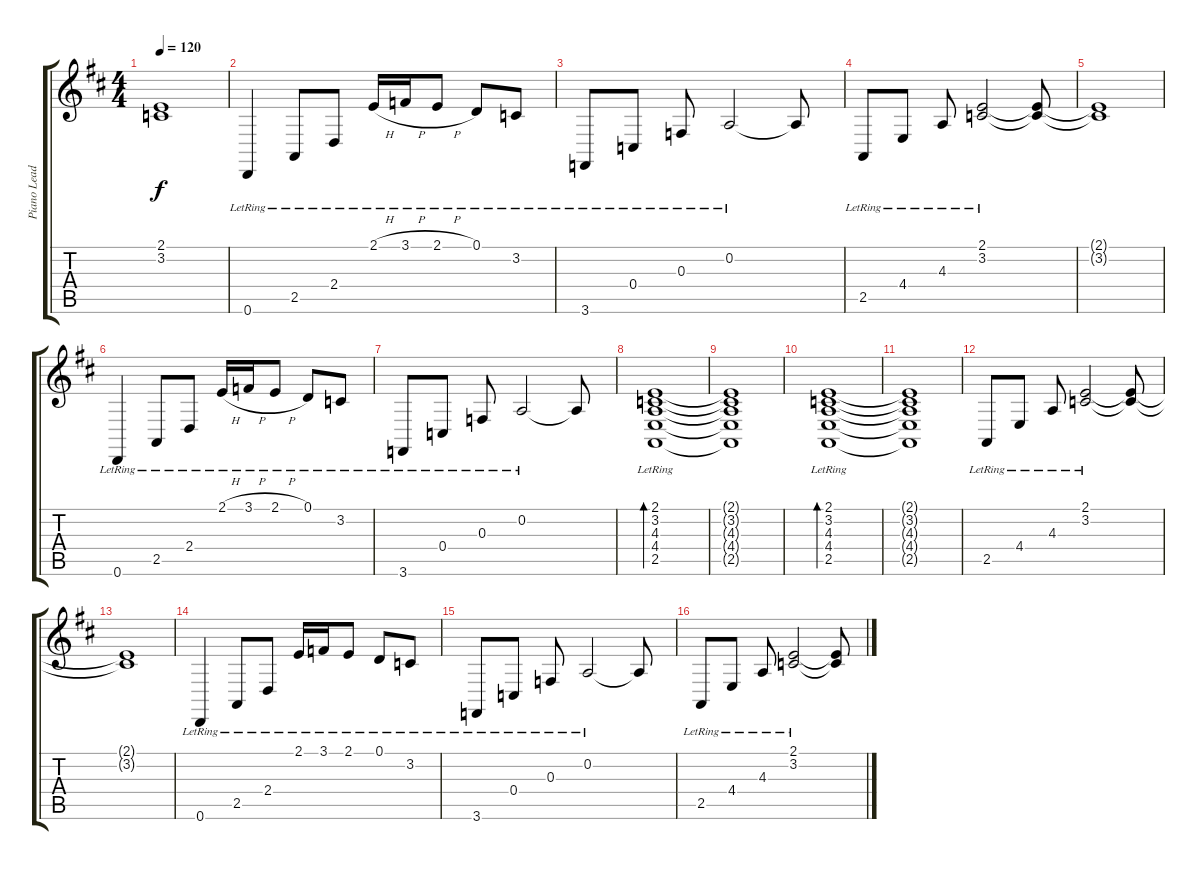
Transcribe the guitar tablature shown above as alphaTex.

\track ("Piano Lead" "Piano Lead") {instrument acousticgrandpiano}
\staff {score tabs}
\tuning (D4 A3 F3 C3 G2 D2) {hide}
\ts (4 4)
\tempo 120
\clef g2
\ks d
(2.1{t} 3.2{t}).1{dy f} |
0.6{lr}.4 2.5{lr}.8 2.4{lr}.8 2.1{h lr}.16 3.1{h lr}.16 2.1{h lr}.8 0.1{lr}.8 3.2{lr}.8 |
3.6{lr}.8 0.4{lr}.8 0.3{lr}.8 0.2{lr}.2 0.2{t}.8 |
2.5{lr}.8 4.4{lr}.8 4.3{lr}.8 (2.1{lr} 3.2{lr}).2 (2.1{t} 3.2{t}).8 |
(2.1{t} 3.2{t}).1 |
0.6{lr}.4 2.5{lr}.8 2.4{lr}.8 2.1{h lr}.16 3.1{h lr}.16 2.1{h lr}.8 0.1{lr}.8 3.2{lr}.8 |
3.6{lr}.8 0.4{lr}.8 0.3{lr}.8 0.2{lr}.2 0.2{t}.8 |
(2.1{lr} 3.2{lr} 4.3{lr} 4.4{lr} 2.5{lr}).1{bd 30} |
(2.1{t} 3.2{t} 4.3{t} 4.4{t} 2.5{t}).1 |
(2.1{lr} 3.2{lr} 4.3{lr} 4.4{lr} 2.5{lr}).1{bd 30} |
(2.1{t} 3.2{t} 4.3{t} 4.4{t} 2.5{t}).1 |
2.5{lr}.8 4.4{lr}.8 4.3{lr}.8 (2.1{lr} 3.2{lr}).2 (2.1{t} 3.2{t}).8 |
(2.1{t} 3.2{t}).1 |
0.6{lr}.4 2.5{lr}.8 2.4{lr}.8 2.1{lr}.16 3.1{lr}.16 2.1{lr}.8 0.1{lr}.8 3.2{lr}.8 |
3.6{lr}.8 0.4{lr}.8 0.3{lr}.8 0.2{lr}.2 0.2{t}.8 |
2.5{lr}.8 4.4{lr}.8 4.3{lr}.8 (2.1{lr} 3.2{lr}).2 (2.1{t} 3.2{t}).8
